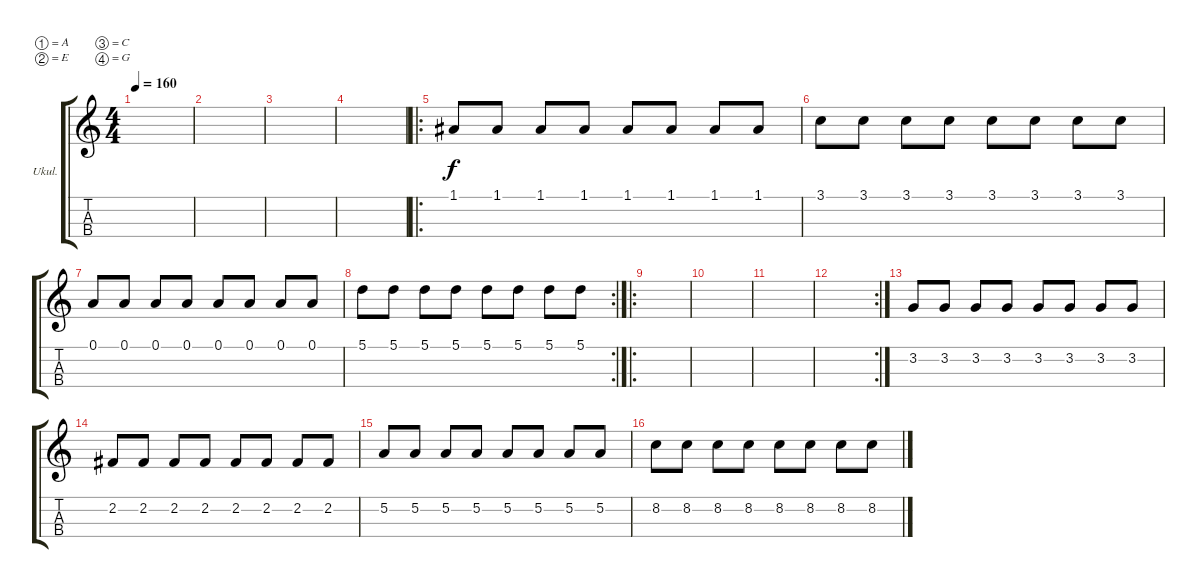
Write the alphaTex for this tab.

\defaultSystemsLayout 4
\bracketExtendMode groupsimilarinstruments
\firstSystemTrackNameOrientation horizontal
\otherSystemsTrackNameOrientation horizontal
\track ("Lead Ukulele" "Ukul.") {instrument shamisen}
\staff {score tabs}
\tuning (A4 E4 C4 G4)
\ts (4 4)
\tempo 160
\clef g2
\scale
0.487395
\ks c
|
\scale
0.256303 |
\scale
0.256303 |
\scale
0.333333 |
\ro
\scale
0.333333 1.1.8 1.1.8 1.1.8 1.1.8 1.1.8 1.1.8 1.1.8 1.1.8 |
\scale
0.333333 3.1.8 3.1.8 3.1.8 3.1.8 3.1.8 3.1.8 3.1.8 3.1.8 |
\scale
0.333333 0.1.8 0.1.8 0.1.8 0.1.8 0.1.8 0.1.8 0.1.8 0.1.8 |
\rc 2
\scale
0.333333 5.1.8 5.1.8 5.1.8 5.1.8 5.1.8 5.1.8 5.1.8 5.1.8 |
\ro
\scale
0.333333 |
\scale
0.333333 |
\scale
0.333333 |
\rc 2
\scale
0.333333 |
\scale
0.333333 3.2.8 3.2.8 3.2.8 3.2.8 3.2.8 3.2.8 3.2.8 3.2.8 |
\scale
0.333333 2.2.8 2.2.8 2.2.8 2.2.8 2.2.8 2.2.8 2.2.8 2.2.8 |
\scale
0.333333 5.2.8 5.2.8 5.2.8 5.2.8 5.2.8 5.2.8 5.2.8 5.2.8 |
\scale
0.333333 8.2.8 8.2.8 8.2.8 8.2.8 8.2.8 8.2.8 8.2.8 8.2.8
